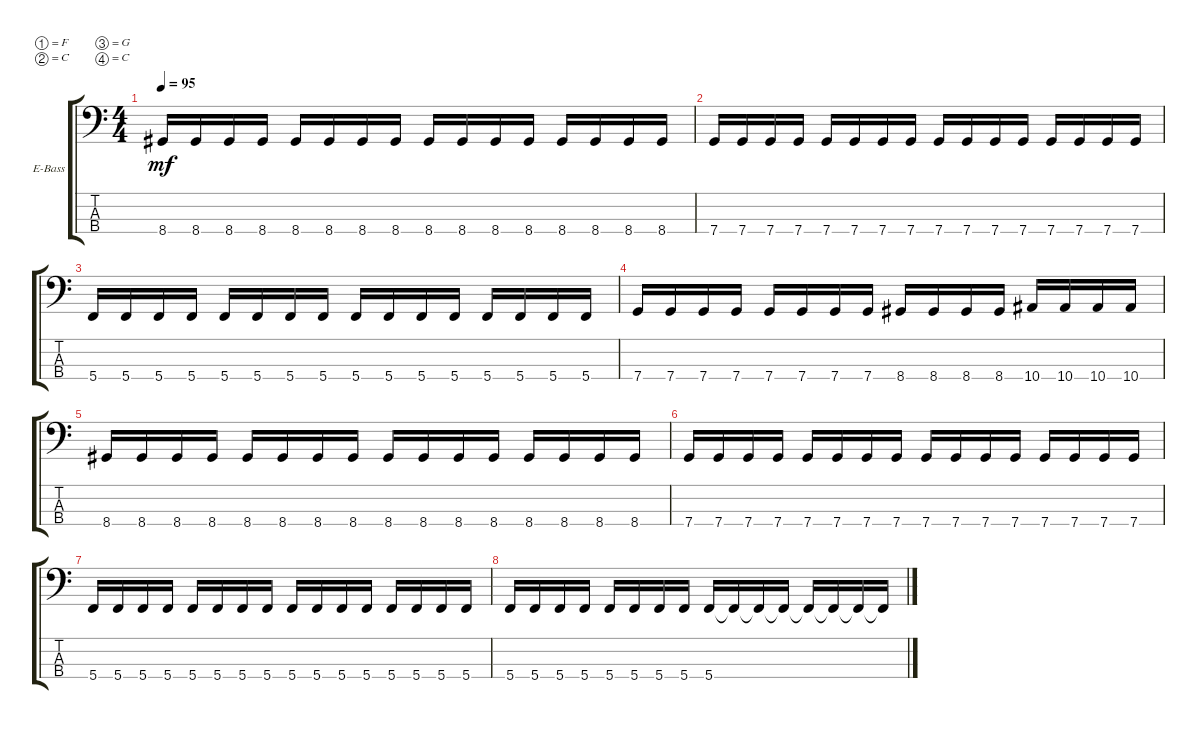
\bracketExtendMode groupsimilarinstruments
\firstSystemTrackNameOrientation horizontal
\otherSystemsTrackNameOrientation horizontal
\track ("Electric Bass" "E-Bass") {instrument electricbassfinger}
\staff {score tabs}
\tuning (F2 C2 G1 C1)
\ts (4 4)
\tempo 95
\clef f4
\ks c
8.4.16{dy mf} 8.4.16 8.4.16 8.4.16 8.4.16 8.4.16 8.4.16 8.4.16 8.4.16 8.4.16 8.4.16 8.4.16 8.4.16 8.4.16 8.4.16 8.4.16 |
7.4.16 7.4.16 7.4.16 7.4.16 7.4.16 7.4.16 7.4.16 7.4.16 7.4.16 7.4.16 7.4.16 7.4.16 7.4.16 7.4.16 7.4.16 7.4.16 |
5.4.16 5.4.16 5.4.16 5.4.16 5.4.16 5.4.16 5.4.16 5.4.16 5.4.16 5.4.16 5.4.16 5.4.16 5.4.16 5.4.16 5.4.16 5.4.16 |
7.4.16 7.4.16 7.4.16 7.4.16 7.4.16 7.4.16 7.4.16 7.4.16 8.4.16 8.4.16 8.4.16 8.4.16 10.4.16 10.4.16 10.4.16 10.4.16 |
8.4.16 8.4.16 8.4.16 8.4.16 8.4.16 8.4.16 8.4.16 8.4.16 8.4.16 8.4.16 8.4.16 8.4.16 8.4.16 8.4.16 8.4.16 8.4.16 |
7.4.16 7.4.16 7.4.16 7.4.16 7.4.16 7.4.16 7.4.16 7.4.16 7.4.16 7.4.16 7.4.16 7.4.16 7.4.16 7.4.16 7.4.16 7.4.16 |
5.4.16 5.4.16 5.4.16 5.4.16 5.4.16 5.4.16 5.4.16 5.4.16 5.4.16 5.4.16 5.4.16 5.4.16 5.4.16 5.4.16 5.4.16 5.4.16 |
5.4.16 5.4.16 5.4.16 5.4.16 5.4.16 5.4.16 5.4.16 5.4.16 5.4.16 5.4{t}.16 5.4{t}.16 5.4{t}.16 5.4{t}.16 5.4{t}.16 5.4{t}.16 5.4{t}.16
